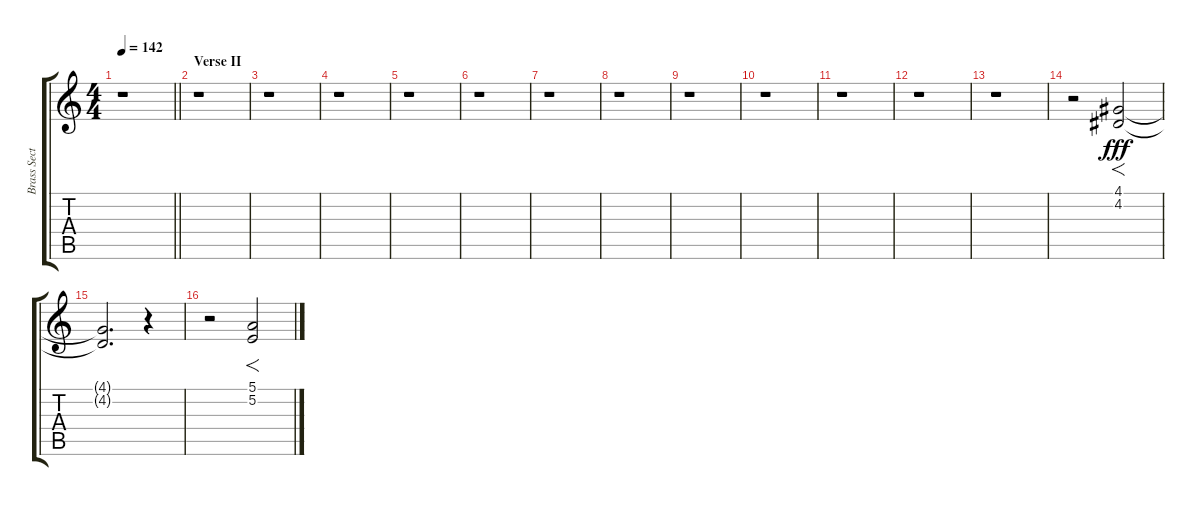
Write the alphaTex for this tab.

\track ("Brass Section" "Brass Sect") {instrument brasssection}
\staff {score tabs}
\tuning (E4 B3 G3 D3 A2 E2) {hide}
\ts (4 4)
\tempo 142
\clef g2
\barLineRight lightlight
\ks c
r.1{dy mp} |
\section ("" "Verse II")
r.1 |
r.1 |
r.1 |
r.1 |
r.1 |
r.1 |
r.1 |
r.1 |
r.1 |
r.1 |
r.1 |
r.1 |
r.2 (4.1 4.2).2{f dy fff} |
(4.1{t} 4.2{t}).2{d} r.4 |
r.2 (5.1 5.2).2{f}
